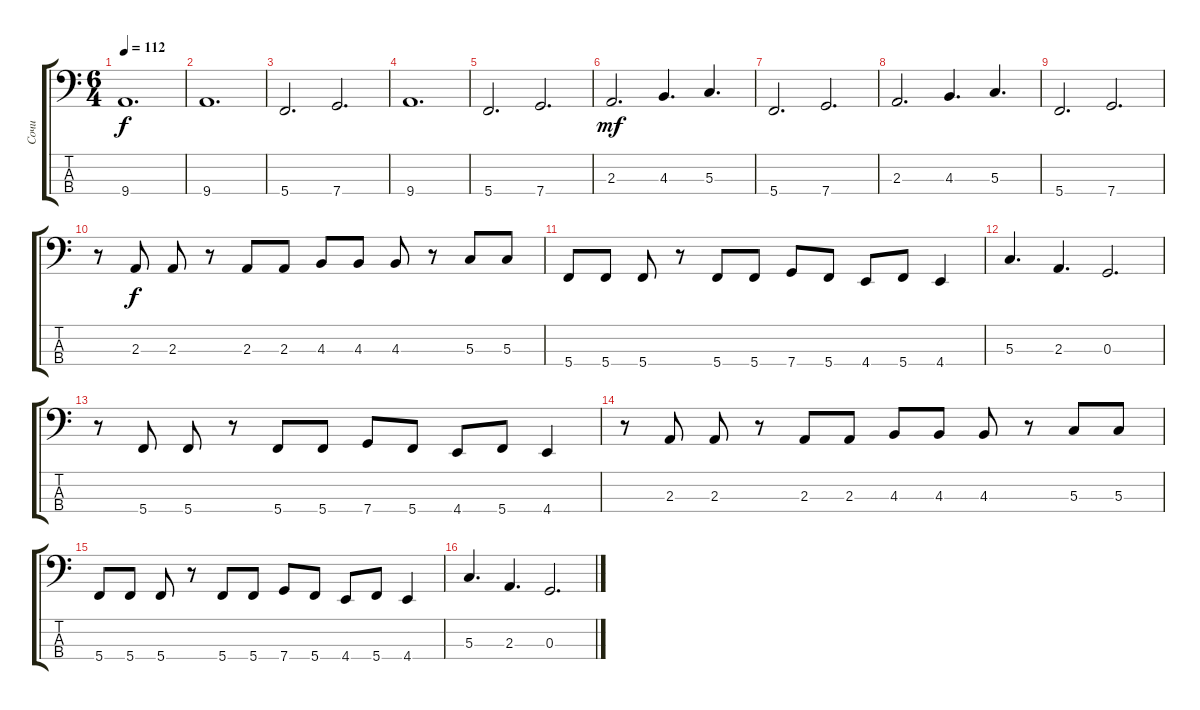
\track ("Сочи" "Сочи") {instrument electricbassfinger}
\staff {score tabs}
\tuning (F2 C2 G1 C1) {hide}
\ts (6 4)
\tempo 112
\clef f4
\ks c
9.4.1{d dy f} |
9.4.1{d} |
5.4.2{d} 7.4.2{d} |
9.4.1{d} |
5.4.2{d} 7.4.2{d} |
2.3.2{d dy mf} 4.3.4{d} 5.3.4{d} |
5.4.2{d} 7.4.2{d} |
2.3.2{d} 4.3.4{d} 5.3.4{d} |
5.4.2{d} 7.4.2{d} |
r.8 2.3.8{dy f} 2.3.8 r.8 2.3.8 2.3.8 4.3.8 4.3.8 4.3.8 r.8 5.3.8 5.3.8 |
5.4.8 5.4.8 5.4.8 r.8 5.4.8 5.4.8 7.4.8 5.4.8 4.4.8 5.4.8 4.4.4 |
5.3.4{d} 2.3.4{d} 0.3.2{d} |
r.8 5.4.8 5.4.8 r.8 5.4.8 5.4.8 7.4.8 5.4.8 4.4.8 5.4.8 4.4.4 |
r.8 2.3.8 2.3.8 r.8 2.3.8 2.3.8 4.3.8 4.3.8 4.3.8 r.8 5.3.8 5.3.8 |
5.4.8 5.4.8 5.4.8 r.8 5.4.8 5.4.8 7.4.8 5.4.8 4.4.8 5.4.8 4.4.4 |
5.3.4{d} 2.3.4{d} 0.3.2{d}
